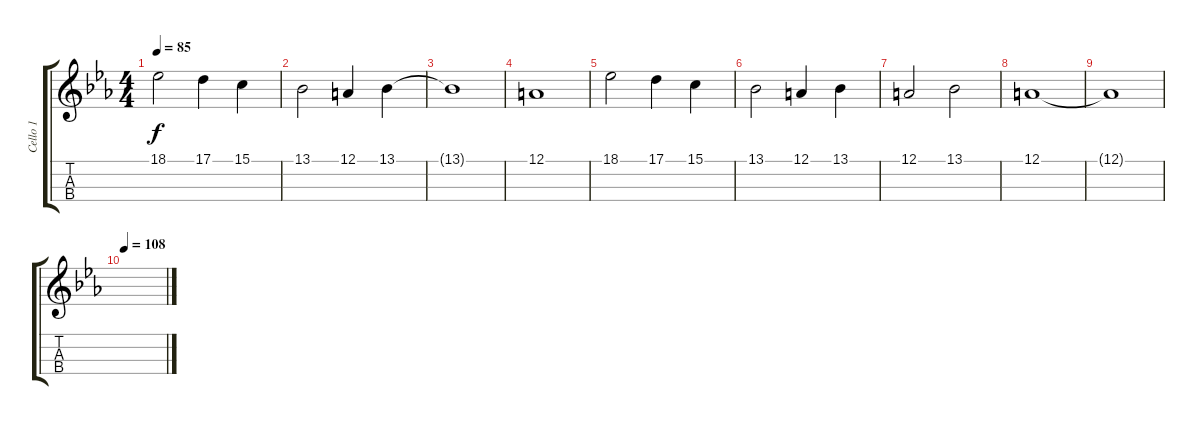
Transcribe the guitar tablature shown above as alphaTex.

\track ("Cello 1" "Cello 1") {instrument cello}
\staff {score tabs}
\tuning (A3 D3 G2 C2) {hide}
\ts (4 4)
\tempo 85
\clef g2
\ks eb
18.1.2{dy f instrument cello} 17.1.4 15.1.4 |
13.1.2 12.1.4 13.1.4 |
13.1{t}.1 |
12.1.1 |
18.1.2 17.1.4 15.1.4 |
13.1.2 12.1.4 13.1.4 |
12.1.2 13.1.2 |
12.1.1 |
12.1{t}.1 |
\tempo 108
